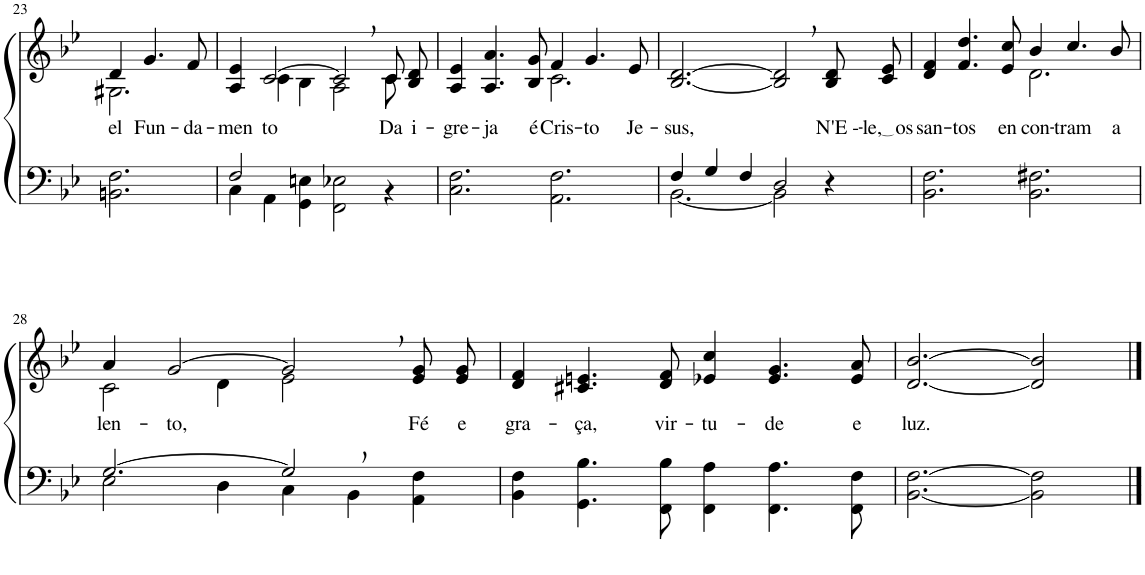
**kern	**kern	**text
*part2	*part1	*part1
*staff2	*staff1	*staff1
*I"Parte III e IV	*I"Parte I e II	*
!!LO:PB:g=z
*clefF4	*clefG2	*
*Trd-1c-2	*Trd-1c-2	*
*k[b-e-]	*k[b-e-]	*
*M6/4	*M6/4	*
=23	=23	=23
*	*^	*
!	!	!	!LO:LY:b
2.BBn\ 2.F\	4d/	2.G#X\	el
!	!	!	!LO:LY:b
.	4.g/	.	Fun-
!	!	!	!LO:LY:b
.	8f/	.	-da-
=24	=24	=24	=24
*^	*	*	*
!	!	!	!	!LO:LY:b
2F/	4C\	4A/ 4e-/	4ryy	-men-
!	!	!	!	!LO:LY:b
.	4AA\	[2c/	4c\	-to
1ryy	4GG\ 4En\	.	4B-\	.
.	2FF\ 2E-X\	2c,/]	2A\	.
!	!	!	!	!LO:LY:b
.	4r	8c/L	8c\	Da
!	!	!	!	!LO:LY:b
.	.	8B-/ 8d/J	8ryy	i-
*v	*v	*	*	*
=25	=25	=25	=25
!	!	!	!LO:LY:b
2.C\ 2.F\	4A/ 4e-/	2.ryy	-gre-
!	!	!	!LO:LY:b
.	4.A/ 4.a/	.	-ja
!	!	!	!LO:LY:b
.	8B-/ 8g/	.	é
!	!	!	!LO:LY:b
2.AA\ 2.F\	4f/	2.c\	Cris-
!	!	!	!LO:LY:b
.	4.g/	.	-to
!	!	!	!LO:LY:b
.	8e-/	.	Je-
*	*v	*v	*
=26	=26	=26
*^	*	*
!	!	!	!LO:LY:b
4F/	[2.BB-\	[2.B-/ [2.d/	-sus,
4G/	.	.	.
4F/	.	.	.
2D/	2BB-\]	2B-/], 2d/],	.
!	!	!	!LO:LY:b
4r	4ryy	8B-/ 8d/L	N'E --
!	!	!	!LO:LY:b
.	.	8c/ 8e-/J	le, os
*v	*v	*	*
=27	=27	=27
!	!	!LO:LY:b
*	*^	*
2.BB-\ 2.F\	4d/ 4f/	2.ryy	san-
!	!	!	!LO:LY:b
.	4.f/ 4.dd/	.	-tos
!	!	!	!LO:LY:b
.	8e-/ 8cc/	.	en-
!	!	!	!LO:LY:b
2.BB-\ 2.F#X\	4b-/	2.d\	-con-
!	!	!	!LO:LY:b
.	4.cc/	.	-tram
!	!	!	!LO:LY:b
.	8b-/	.	a-
!!LO:LB:g=z	!!
=28	=28	=28	=28
*^	*	*	*
!	!	!	!	!LO:LY:b
[2.G/	2E-\	4a/	2c\	-len-
!	!	!	!	!LO:LY:b
.	.	[2g/	.	-to,
.	4D\	.	4d\	.
2G,/]	4C\	2g,/]	2e-\	.
.	4BB-\	.	.	.
!	!	!	!	!LO:LY:b
4ryy	4AA\ 4F\	8e-/ 8g/L	4ryy	Fé
!	!	!	!	!LO:LY:b
.	.	8e-/ 8g/J	.	e
*v	*v	*	*	*
*	*v	*v	*
=29	=29	=29
!	!	!LO:LY:b
4BB-\ 4F\	4d/ 4f/	gra-
!	!	!LO:LY:b
4.GG\ 4.B-\	4.c#X/ 4.en/	-ça,
!	!	!LO:LY:b
8FF\ 8B-\	8d/ 8f/	vir-
!	!	!LO:LY:b
4FF\ 4A\	4e-X/ 4cc/	-tu-
!	!	!LO:LY:b
4.FF\ 4.A\	4.e-/ 4.g/	-de
!	!	!LO:LY:b
8FF\ 8F\	8e-/ 8a/	e
=30	=30	=30
!	!	!LO:LY:b
[2.BB-\ [2.F\	[2.d/ [2.b-/	luz.
2BB-\] 2F\]	2d/] 2b-/]	.
==	==	==
*-	*-	*-
